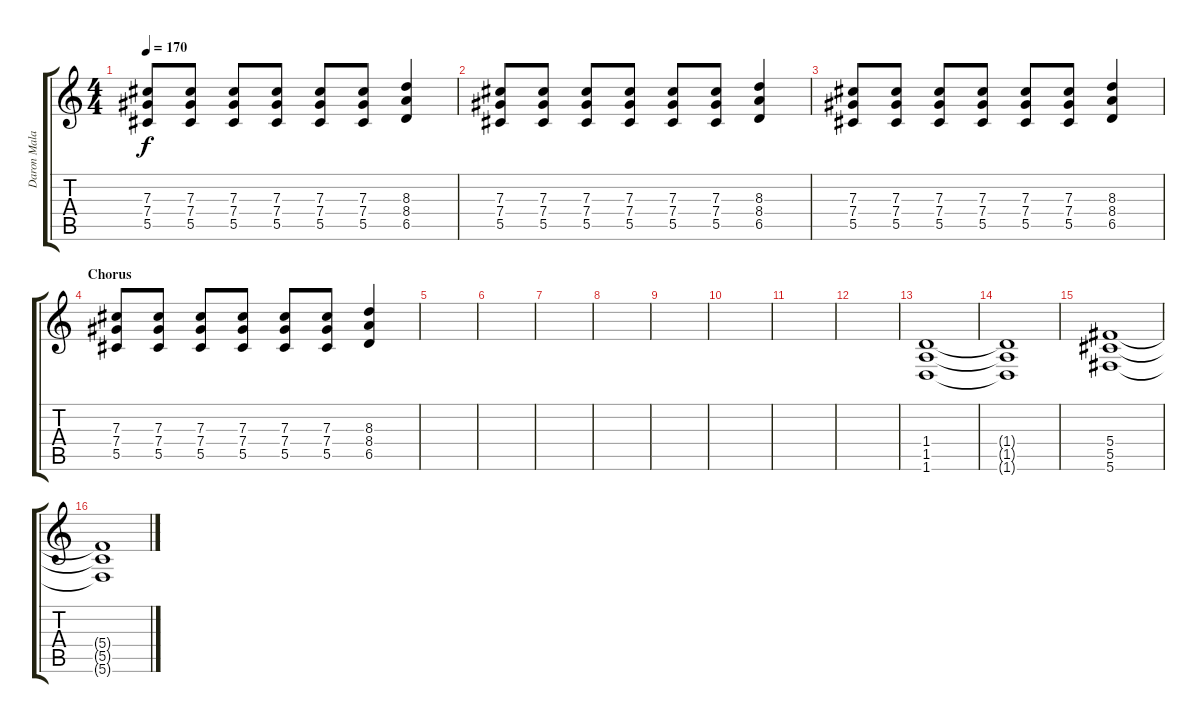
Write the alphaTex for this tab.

\track ("Daron Malakian" "Daron Mala") {instrument distortionguitar}
\staff {score tabs}
\tuning (Eb4 Bb3 Gb3 Db3 Ab2 Db2) {hide}
\ts (4 4)
\tempo 170
\clef g2
\ks c
(7.3 7.4 5.5).8{dy f} (7.3 7.4 5.5).8 (7.3 7.4 5.5).8 (7.3 7.4 5.5).8 (7.3 7.4 5.5).8 (7.3 7.4 5.5).8 (8.3 8.4 6.5).4 |
(7.3 7.4 5.5).8 (7.3 7.4 5.5).8 (7.3 7.4 5.5).8 (7.3 7.4 5.5).8 (7.3 7.4 5.5).8 (7.3 7.4 5.5).8 (8.3 8.4 6.5).4 |
(7.3 7.4 5.5).8 (7.3 7.4 5.5).8 (7.3 7.4 5.5).8 (7.3 7.4 5.5).8 (7.3 7.4 5.5).8 (7.3 7.4 5.5).8 (8.3 8.4 6.5).4 |
\section ("" "Chorus")
(7.3 7.4 5.5).8 (7.3 7.4 5.5).8 (7.3 7.4 5.5).8 (7.3 7.4 5.5).8 (7.3 7.4 5.5).8 (7.3 7.4 5.5).8 (8.3 8.4 6.5).4 |
|
|
|
|
|
|
|
|
(1.4 1.5 1.6).1{instrument distortionguitar} |
(1.4{t} 1.5{t} 1.6{t}).1 |
(5.4 5.5 5.6).1 |
(5.4{t} 5.5{t} 5.6{t}).1
